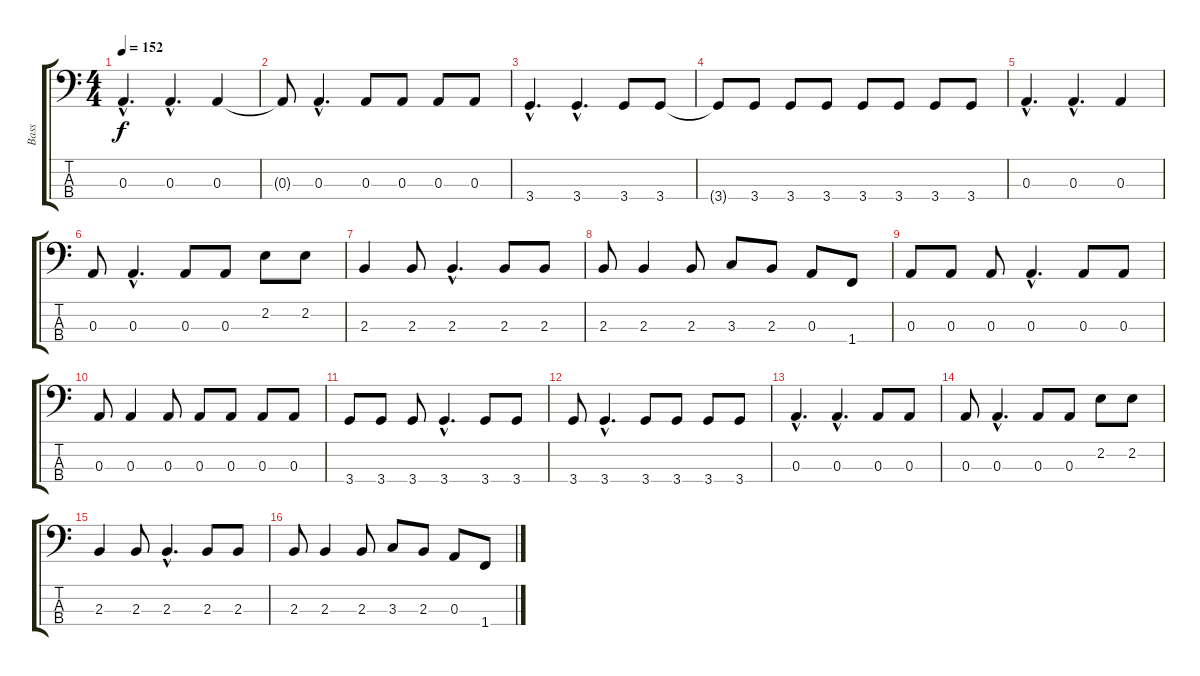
\track ("Bass" "Bass") {instrument electricbasspick}
\staff {score tabs}
\tuning (G2 D2 A1 E1) {hide}
\ts (4 4)
\tempo 152
\clef f4
\ks c
0.3{hac}.4{d dy f} 0.3{hac}.4{d} 0.3.4 |
0.3{t}.8 0.3{hac}.4{d} 0.3.8 0.3.8 0.3.8 0.3.8 |
3.4{hac}.4{d} 3.4{hac}.4{d} 3.4.8 3.4.8 |
3.4{t}.8 3.4.8 3.4.8 3.4.8 3.4.8 3.4.8 3.4.8 3.4.8 |
0.3{hac}.4{d} 0.3{hac}.4{d} 0.3.4 |
0.3.8 0.3{hac}.4{d} 0.3.8 0.3.8 2.2.8 2.2.8 |
2.3.4 2.3.8 2.3{hac}.4{d} 2.3.8 2.3.8 |
2.3.8 2.3.4 2.3.8 3.3.8 2.3.8 0.3.8 1.4.8 |
0.3.8 0.3.8 0.3.8 0.3{hac}.4{d} 0.3.8 0.3.8 |
0.3.8 0.3.4 0.3.8 0.3.8 0.3.8 0.3.8 0.3.8 |
3.4.8 3.4.8 3.4.8 3.4{hac}.4{d} 3.4.8 3.4.8 |
3.4.8 3.4{hac}.4{d} 3.4.8 3.4.8 3.4.8 3.4.8 |
0.3{hac}.4{d} 0.3{hac}.4{d} 0.3.8 0.3.8 |
0.3.8 0.3{hac}.4{d} 0.3.8 0.3.8 2.2.8 2.2.8 |
2.3.4 2.3.8 2.3{hac}.4{d} 2.3.8 2.3.8 |
2.3.8 2.3.4 2.3.8 3.3.8 2.3.8 0.3.8 1.4.8
